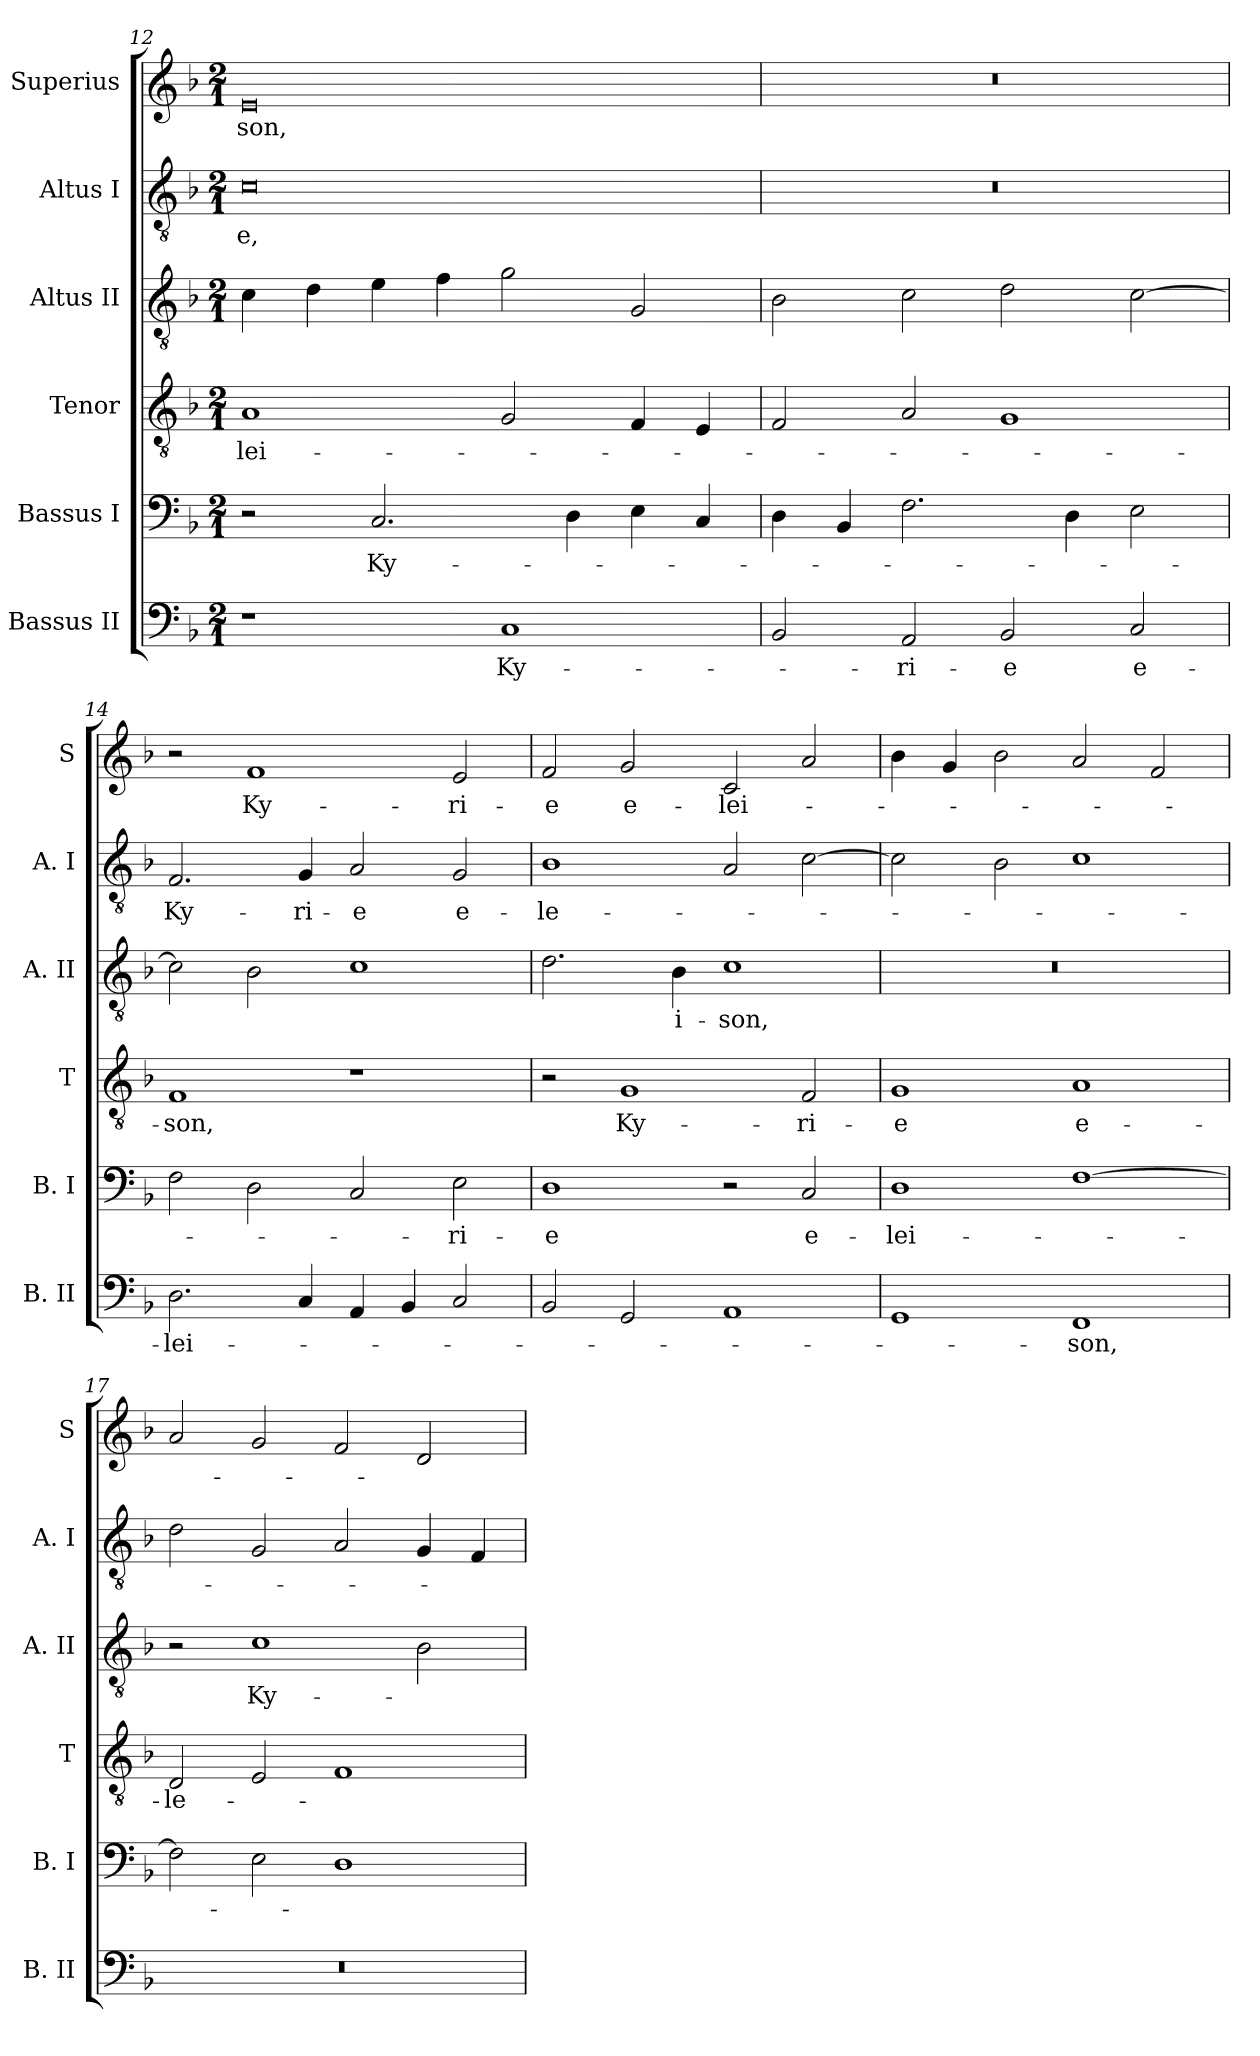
**kern	**text	**kern	**text	**kern	**text	**kern	**text	**kern	**text	**kern	**text
*part6	*part6	*part5	*part5	*part4	*part4	*part3	*part3	*part2	*part2	*part1	*part1
*staff6	*staff6	*staff5	*staff5	*staff4	*staff4	*staff3	*staff3	*staff2	*staff2	*staff1	*staff1
*I"Bassus II	*	*I"Bassus I	*	*I"Tenor	*	*I"Altus II	*	*I"Altus I	*	*I"Superius	*
*I'B. II	*	*I'B. I	*	*I'T	*	*I'A. II	*	*I'A. I	*	*I'S	*
*clefF4	*	*clefF4	*	*clefGv2	*	*clefGv2	*	*clefGv2	*	*clefG2	*
*k[b-]	*	*k[b-]	*	*k[b-]	*	*k[b-]	*	*k[b-]	*	*k[b-]	*
*F:	*	*F:	*	*F:	*	*F:	*	*F:	*	*F:	*
*M2/1	*	*M2/1	*	*M2/1	*	*M2/1	*	*M2/1	*	*M2/1	*
=12	=12	=12	=12	=12	=12	=12	=12	=12	=12	=12	=12
1r	.	2r	.	1A	-lei-	4c	.	0c	-e,	0e	-son,
.	.	.	.	.	.	4d	.	.	.	.	.
.	.	2.C	Ky-	.	.	4e	.	.	.	.	.
.	.	.	.	.	.	4f	.	.	.	.	.
1C	Ky-	.	.	2G	.	2g	.	.	.	.	.
.	.	4D	.	.	.	.	.	.	.	.	.
.	.	4E	.	4F	.	2G	.	.	.	.	.
.	.	4C	.	4E	.	.	.	.	.	.	.
=13	=13	=13	=13	=13	=13	=13	=13	=13	=13	=13	=13
2BB-	.	4D	.	2F	.	2B-	.	0r	.	0r	.
.	.	4BB-	.	.	.	.	.	.	.	.	.
2AA	-ri-	2.F	.	2A	.	2c	.	.	.	.	.
2BB-	-e	.	.	1G	.	2d	.	.	.	.	.
.	.	4D	.	.	.	.	.	.	.	.	.
2C	e-	2E	.	.	.	[2c	.	.	.	.	.
=14	=14	=14	=14	=14	=14	=14	=14	=14	=14	=14	=14
2.D	-lei-	2F	.	1F	-son,	2c]	.	2.F	Ky-	2r	.
.	.	2D	.	.	.	2B-	.	.	.	1f	Ky-
4C	.	.	.	.	.	.	.	4G	-ri-	.	.
4AA	.	2C	.	1r	.	1c	.	2A	-e	.	.
4BB-	.	.	.	.	.	.	.	.	.	.	.
2C	.	2E	-ri-	.	.	.	.	2G	e-	2e	-ri-
=15	=15	=15	=15	=15	=15	=15	=15	=15	=15	=15	=15
2BB-	.	1D	-e	2r	.	2.d	.	1B-	-le-	2f	-e
2GG	.	.	.	1G	Ky-	.	.	.	.	2g	e-
.	.	.	.	.	.	4B-	-i-	.	.	.	.
1AA	.	2r	.	.	.	1c	-son,	2A	.	2c	-lei-
.	.	2C	e-	2F	-ri-	.	.	[2c	.	2a	.
=16	=16	=16	=16	=16	=16	=16	=16	=16	=16	=16	=16
1GG	.	1D	-lei-	1G	-e	0r	.	2c]	.	4b-	.
.	.	.	.	.	.	.	.	.	.	4g	.
.	.	.	.	.	.	.	.	2B-	.	2b-	.
1FF	-son,	[1F	.	1A	e-	.	.	1c	.	2a	.
.	.	.	.	.	.	.	.	.	.	2f	.
=17	=17	=17	=17	=17	=17	=17	=17	=17	=17	=17	=17
0r	.	2F]	.	2D	-le-	2r	.	2d	.	2a	.
.	.	2E	.	2E	.	1c	Ky-	2G	.	2g	.
.	.	1D	.	1F	.	.	.	2A	.	2f	.
.	.	.	.	.	.	2B-	.	4G	.	2d	.
.	.	.	.	.	.	.	.	4F	.	.	.
=	=	=	=	=	=	=	=	=	=	=	=
*-	*-	*-	*-	*-	*-	*-	*-	*-	*-	*-	*-
